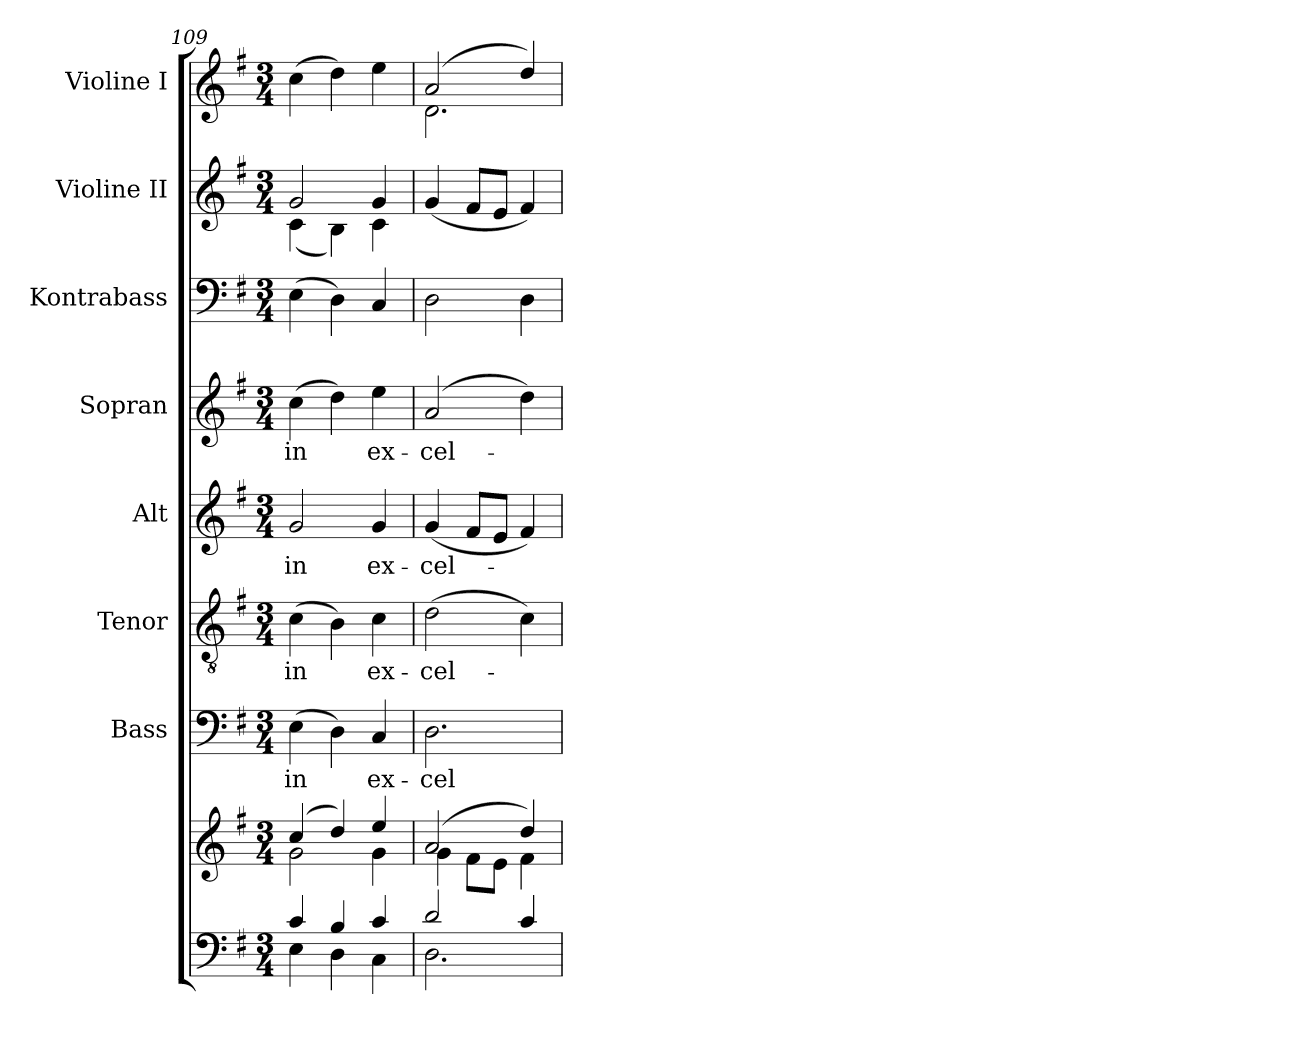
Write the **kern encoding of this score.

**kern	**kern	**kern	**text	**kern	**text	**kern	**text	**kern	**text	**kern	**kern	**kern
*part8	*part8	*part7	*part7	*part6	*part6	*part5	*part5	*part4	*part4	*part3	*part2	*part1
*staff9	*staff8	*staff7	*staff7	*staff6	*staff6	*staff5	*staff5	*staff4	*staff4	*staff3	*staff2	*staff1
*	*	*I"Bass	*	*I"Tenor	*	*I"Alt	*	*I"Sopran	*	*I"Kontrabass	*I"Violine II	*I"Violine I
*	*	*I'B.	*	*I'T.	*	*I'A.	*	*I'S.	*	*I'Kb.	*I'Vl. II	*I'Vl. I
*clefF4	*clefG2	*clefF4	*	*clefGv2	*	*clefG2	*	*clefG2	*	*clefF4	*clefG2	*clefG2
*	*	*	*	*	*	*	*	*	*	*ITrd7c12	*	*
*k[f#]	*k[f#]	*k[f#]	*	*k[f#]	*	*k[f#]	*	*k[f#]	*	*k[f#]	*k[f#]	*k[f#]
*G:	*G:	*G:	*	*G:	*	*G:	*	*G:	*	*G:	*G:	*G:
*M3/4	*M3/4	*M3/4	*	*M3/4	*	*M3/4	*	*M3/4	*	*M3/4	*M3/4	*M3/4
=109	=109	=109	=109	=109	=109	=109	=109	=109	=109	=109	=109	=109
*^	*^	*	*	*	*	*	*	*	*	*	*	*
!	!	!	!	!	!LO:LY:b	!	!LO:LY:b	!	!LO:LY:b	!	!LO:LY:b	!	!	!
*	*	*	*	*	*	*	*	*	*	*	*	*	*^	*
4c/	4E\	(4cc/	2g\	(>4E\	in	(>4c\	in	2g/	in	(>4cc\	in	(>4EE\	2g/	(<4c\	(>4cc\
4B/	4D\	4dd/)	.	4D\)	.	4B\)	.	.	.	4dd\)	.	4DD\)	.	4B\)	4dd\)
!	!	!	!	!	!LO:LY:b	!	!LO:LY:b	!	!LO:LY:b	!	!LO:LY:b	!	!	!	!
4c/	4C\	4ee/	4g\	4C/	ex-	4c\	ex-	4g/	ex-	4ee\	ex-	4CC/	4g/	4c\	4ee\
=110	=110	=110	=110	=110	=110	=110	=110	=110	=110	=110	=110	=110	=110	=110	=110
!	!	!	!	!	!LO:LY:b	!	!LO:LY:b	!	!LO:LY:b	!	!LO:LY:b	!	!	!	!
*	*	*	*	*	*	*	*	*	*	*	*	*	*v	*v	*^
2d/	2.D\	(2a/	4g\	2.D\	-cel-	(>2d\	-cel-	(<4g/	-cel-	(2a/	-cel-	2DD\	(<4g/	(2a/	2.d\
.	.	.	8f#\L	.	.	.	.	8f#/L	.	.	.	.	8f#/L	.	.
.	.	.	8e\J	.	.	.	.	8e/J	.	.	.	.	8e/J	.	.
4c/	.	4dd/)	4f#\	.	.	4c\)	.	4f#/)	.	4dd\)	.	4DD\	4f#/)	4dd/)	.
*v	*v	*	*	*	*	*	*	*	*	*	*	*	*	*v	*v
*	*v	*v	*	*	*	*	*	*	*	*	*	*	*
=	=	=	=	=	=	=	=	=	=	=	=	=
*-	*-	*-	*-	*-	*-	*-	*-	*-	*-	*-	*-	*-
